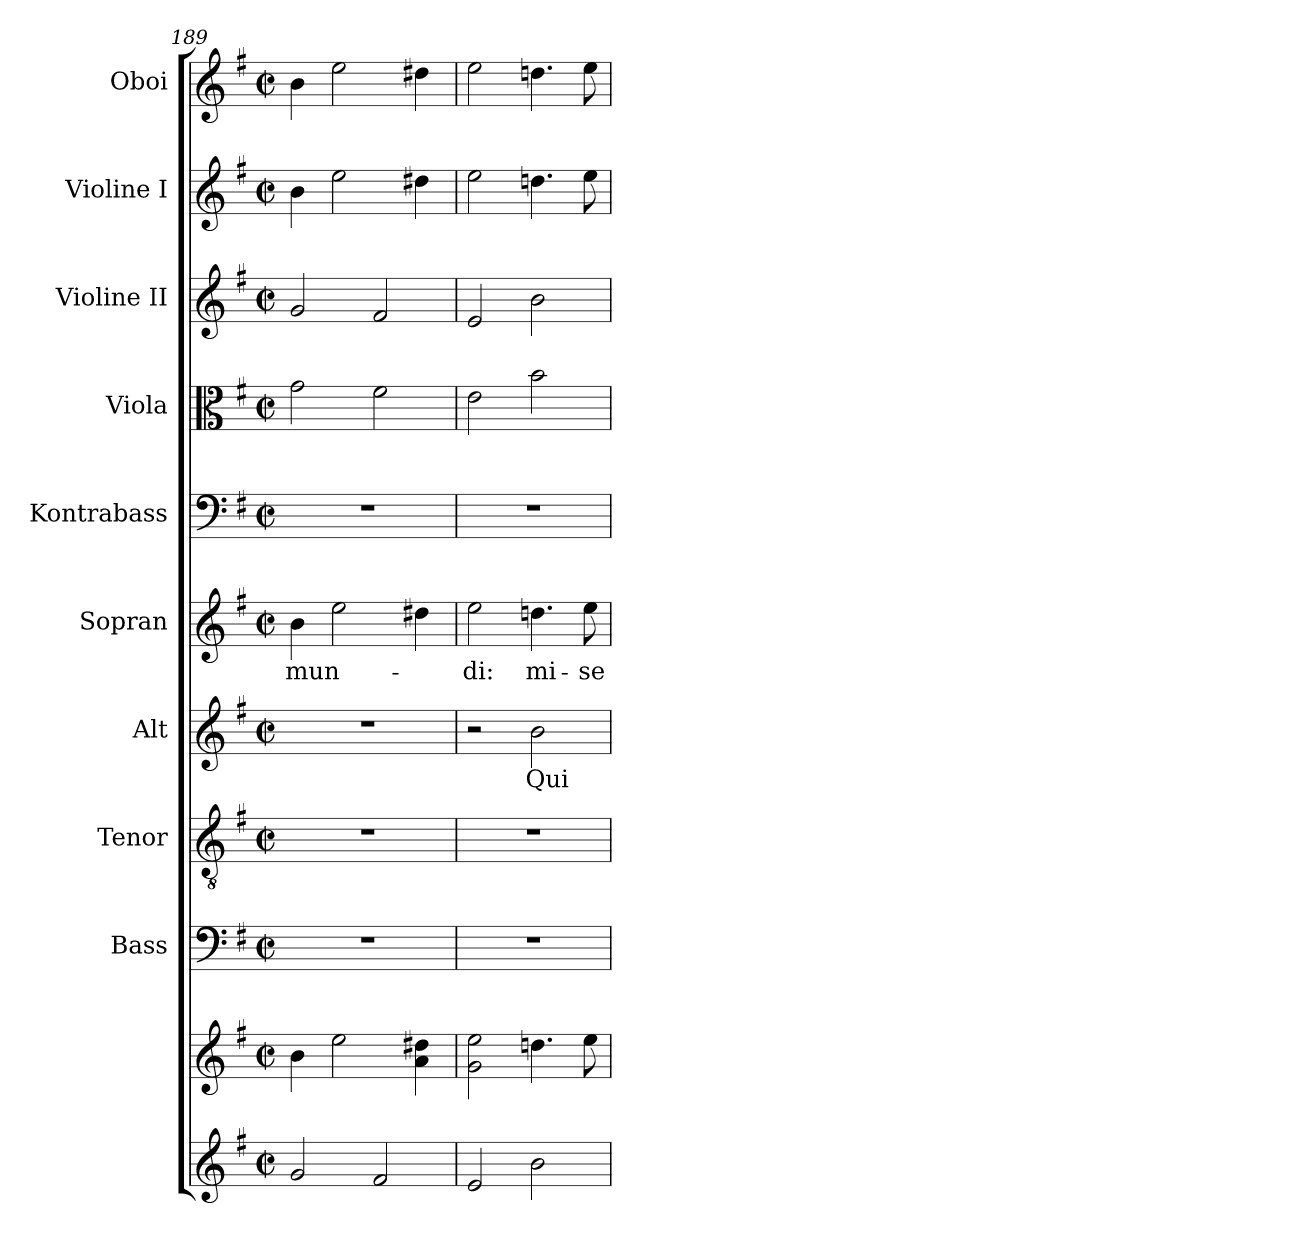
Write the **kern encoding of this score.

**kern	**kern	**kern	**kern	**kern	**text	**kern	**text	**kern	**kern	**kern	**kern	**kern
*part10	*part10	*part9	*part8	*part7	*part7	*part6	*part6	*part5	*part4	*part3	*part2	*part1
*staff11	*staff10	*staff9	*staff8	*staff7	*staff7	*staff6	*staff6	*staff5	*staff4	*staff3	*staff2	*staff1
*	*	*I"Bass	*I"Tenor	*I"Alt	*	*I"Sopran	*	*I"Kontrabass	*I"Viola	*I"Violine II	*I"Violine I	*I"Oboi
*	*	*I'B.	*I'T.	*I'A.	*	*I'S.	*	*I'Kb.	*I'Vla.	*I'Vl. II	*I'Vl. I	*I'Ob.
!!LO:PB:g=z
*clefG2	*clefG2	*clefF4	*clefGv2	*clefG2	*	*clefG2	*	*clefF4	*clefC3	*clefG2	*clefG2	*clefG2
*	*	*	*	*	*	*	*	*ITrd7c12	*	*	*	*
*k[f#]	*k[f#]	*k[f#]	*k[f#]	*k[f#]	*	*k[f#]	*	*k[f#]	*k[f#]	*k[f#]	*k[f#]	*k[f#]
*G:	*G:	*G:	*G:	*G:	*	*G:	*	*G:	*G:	*G:	*G:	*G:
*M2/2	*M2/2	*M2/2	*M2/2	*M2/2	*	*M2/2	*	*M2/2	*M2/2	*M2/2	*M2/2	*M2/2
*met(c|)	*met(c|)	*met(c|)	*met(c|)	*met(c|)	*	*met(c|)	*	*met(c|)	*met(c|)	*met(c|)	*met(c|)	*met(c|)
=189	=189	=189	=189	=189	=189	=189	=189	=189	=189	=189	=189	=189
!	!	!	!	!	!	!	!LO:LY:b	!	!	!	!	!
2g/	4b\	1r	1r	1r	.	4b\	mun-	1r	2g\	2g/	4b\	4b\
.	2ee\	.	.	.	.	2ee\	.	.	.	.	2ee\	2ee\
2f#/	.	.	.	.	.	.	.	.	2f#\	2f#/	.	.
.	4a\ 4dd#X\	.	.	.	.	4dd#X\	.	.	.	.	4dd#X\	4dd#X\
=190	=190	=190	=190	=190	=190	=190	=190	=190	=190	=190	=190	=190
!	!	!	!	!	!	!	!LO:LY:b	!	!	!	!	!
2e/	2g\ 2ee\	1r	1r	2r	.	2ee\	-di:	1r	2e\	2e/	2ee\	2ee\
!	!	!	!	!	!LO:LY:b	!	!LO:LY:b	!	!	!	!	!
2b\	4.ddn\	.	.	2b\	Qui	4.ddn\	mi-	.	2b\	2b\	4.ddn\	4.ddn\
!	!	!	!	!	!	!	!LO:LY:b	!	!	!	!	!
.	8ee\	.	.	.	.	8ee\	-se-	.	.	.	8ee\	8ee\
=	=	=	=	=	=	=	=	=	=	=	=	=
*-	*-	*-	*-	*-	*-	*-	*-	*-	*-	*-	*-	*-
